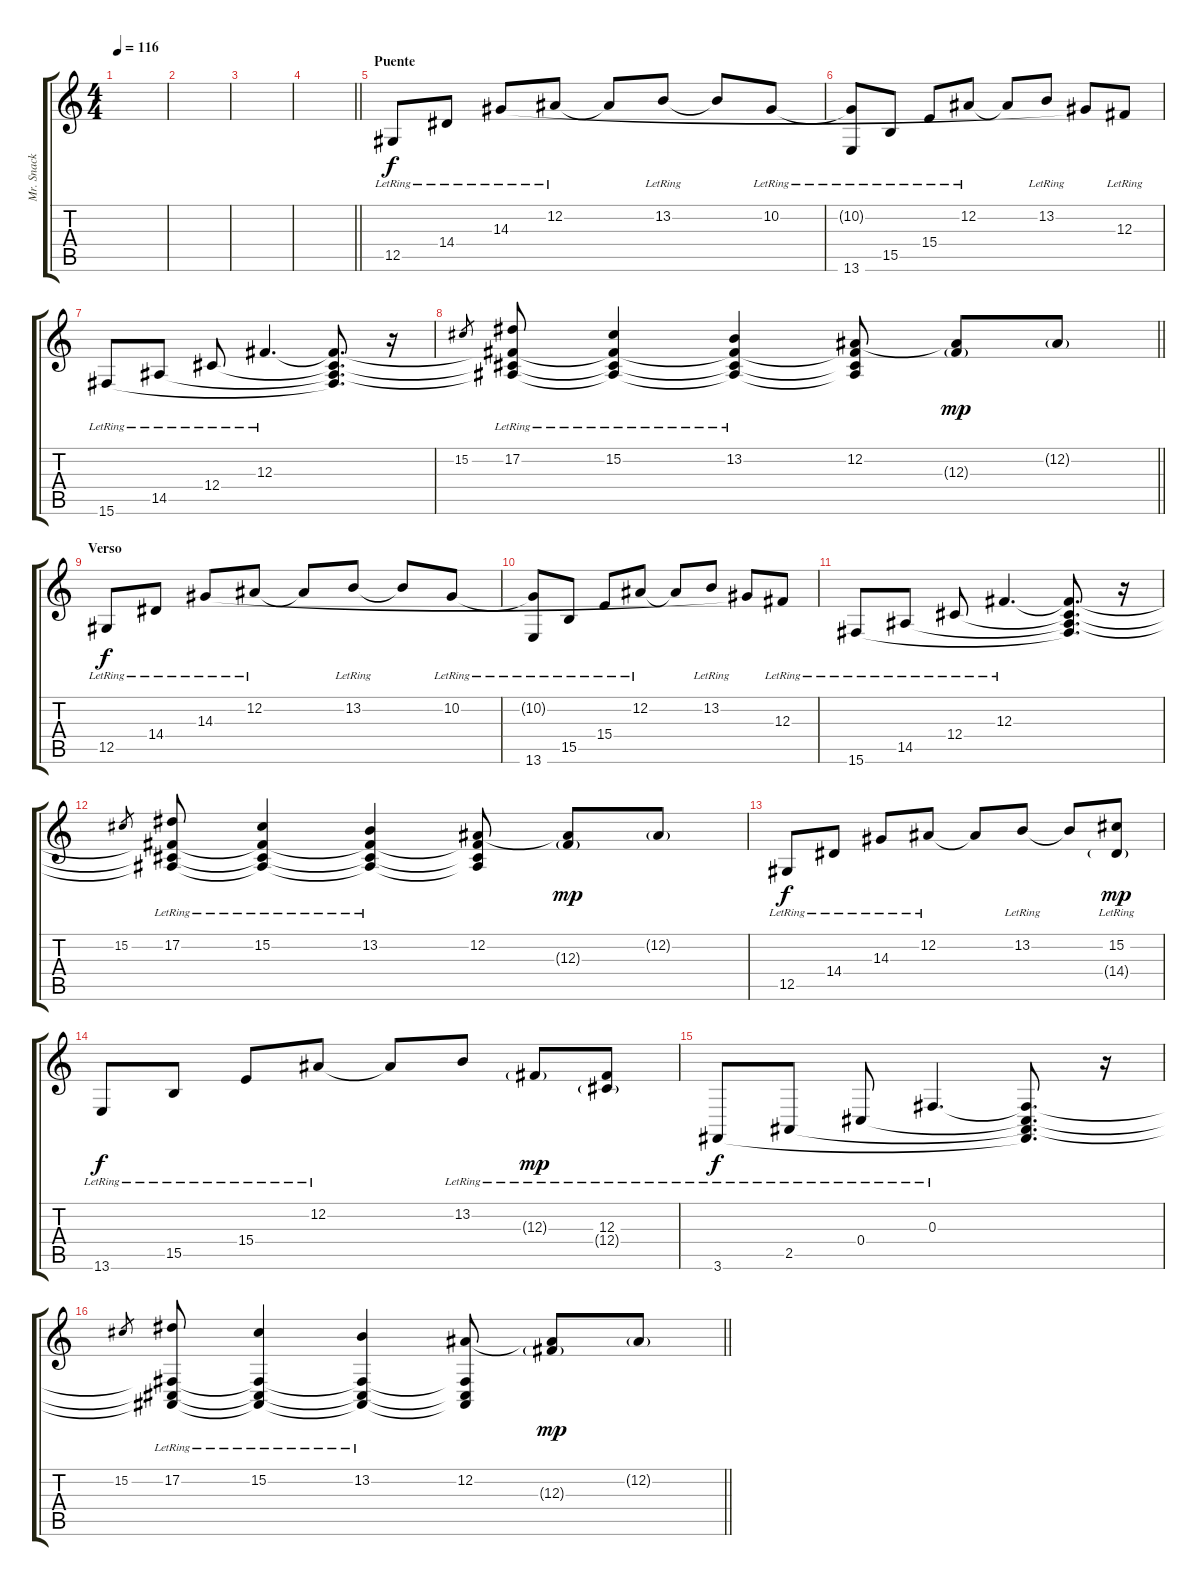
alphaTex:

\track ("Mr. Snack 1" "Mr. Snack ") {instrument acousticgrandpiano}
\staff {score tabs}
\tuning (Eb4 Bb3 Gb3 Db3 Ab2 Eb2) {hide}
\ts (4 4)
\tempo 116
\clef g2
\ks c
|
|
|
\barLineRight lightlight
|
\section ("" "Puente")
12.5{lr}.8 14.4{lr}.8 14.3{lr}.8 12.2{lr}.8 12.2{t}.8 13.2{lr}.8 13.2{t}.8 10.2{lr}.8 |
(10.2{t} 13.6{lr}).8 15.5{lr}.8 15.4{lr}.8 12.2{lr}.8 12.2{t}.8 13.2{lr}.8 14.3{t}.8 12.3{lr}.8 |
15.6{lr}.8 14.5{lr}.8 12.4{lr}.8 12.3{lr}.4{d} (12.3{t} 12.4{t} 14.5{t} 15.6{t}).8{d} r.16 |
\barLineRight lightlight
15.2.8{gr} (17.2{lr} 12.3{t} 12.4{t} 14.5{t}).8 (15.2{lr} 12.3{t} 12.4{t} 14.5{t}).4 (13.2{lr} 12.3{t} 12.4{t} 14.5{t}).4 (12.2 12.3{t} 12.4{t} 14.5{t}).8 (12.2{t} 12.3{g}).8{dy mp} 12.2{g}.8 |
\section ("" "Verso")
12.5{lr}.8{dy f} 14.4{lr}.8 14.3{lr}.8 12.2{lr}.8 12.2{t}.8 13.2{lr}.8 13.2{t}.8 10.2{lr}.8 |
(10.2{t} 13.6{lr}).8 15.5{lr}.8 15.4{lr}.8 12.2{lr}.8 12.2{t}.8 13.2{lr}.8 14.3{t}.8 12.3{lr}.8 |
15.6{lr}.8 14.5{lr}.8 12.4{lr}.8 12.3{lr}.4{d} (12.3{t} 12.4{t} 14.5{t} 15.6{t}).8{d} r.16 |
15.2.8{gr} (17.2{lr} 12.3{t} 12.4{t} 14.5{t}).8 (15.2{lr} 12.3{t} 12.4{t} 14.5{t}).4 (13.2{lr} 12.3{t} 12.4{t} 14.5{t}).4 (12.2 12.3{t} 12.4{t} 14.5{t}).8 (12.2{t} 12.3{g}).8{dy mp} 12.2{g}.8 |
12.5{lr}.8{dy f} 14.4{lr}.8 14.3{lr}.8 12.2{lr}.8 12.2{t}.8 13.2{lr}.8 13.2{t}.8 (15.2 14.4{g lr}).8{dy mp} |
13.6{lr}.8{dy f} 15.5{lr}.8 15.4{lr}.8 12.2{lr}.8 12.2{t}.8 13.2{lr}.8 12.3{g lr}.8{dy mp} (12.3 12.4{g lr}).8 |
3.6{lr}.8{dy f} 2.5{lr}.8 0.4{lr}.8 0.3{lr}.4{d} (0.3{t} 0.4{t} 2.5{t} 3.6{t}).8{d} r.16 |
\barLineRight lightlight
15.2.8{gr} (17.2{lr} 0.3{t} 0.4{t} 2.5{t}).8 (15.2{lr} 0.3{t} 0.4{t} 2.5{t}).4 (13.2{lr} 0.3{t} 0.4{t} 2.5{t}).4 (12.2 0.3{t} 0.4{t} 2.5{t}).8 (12.2{t} 12.3{g}).8{dy mp} 12.2{g}.8
